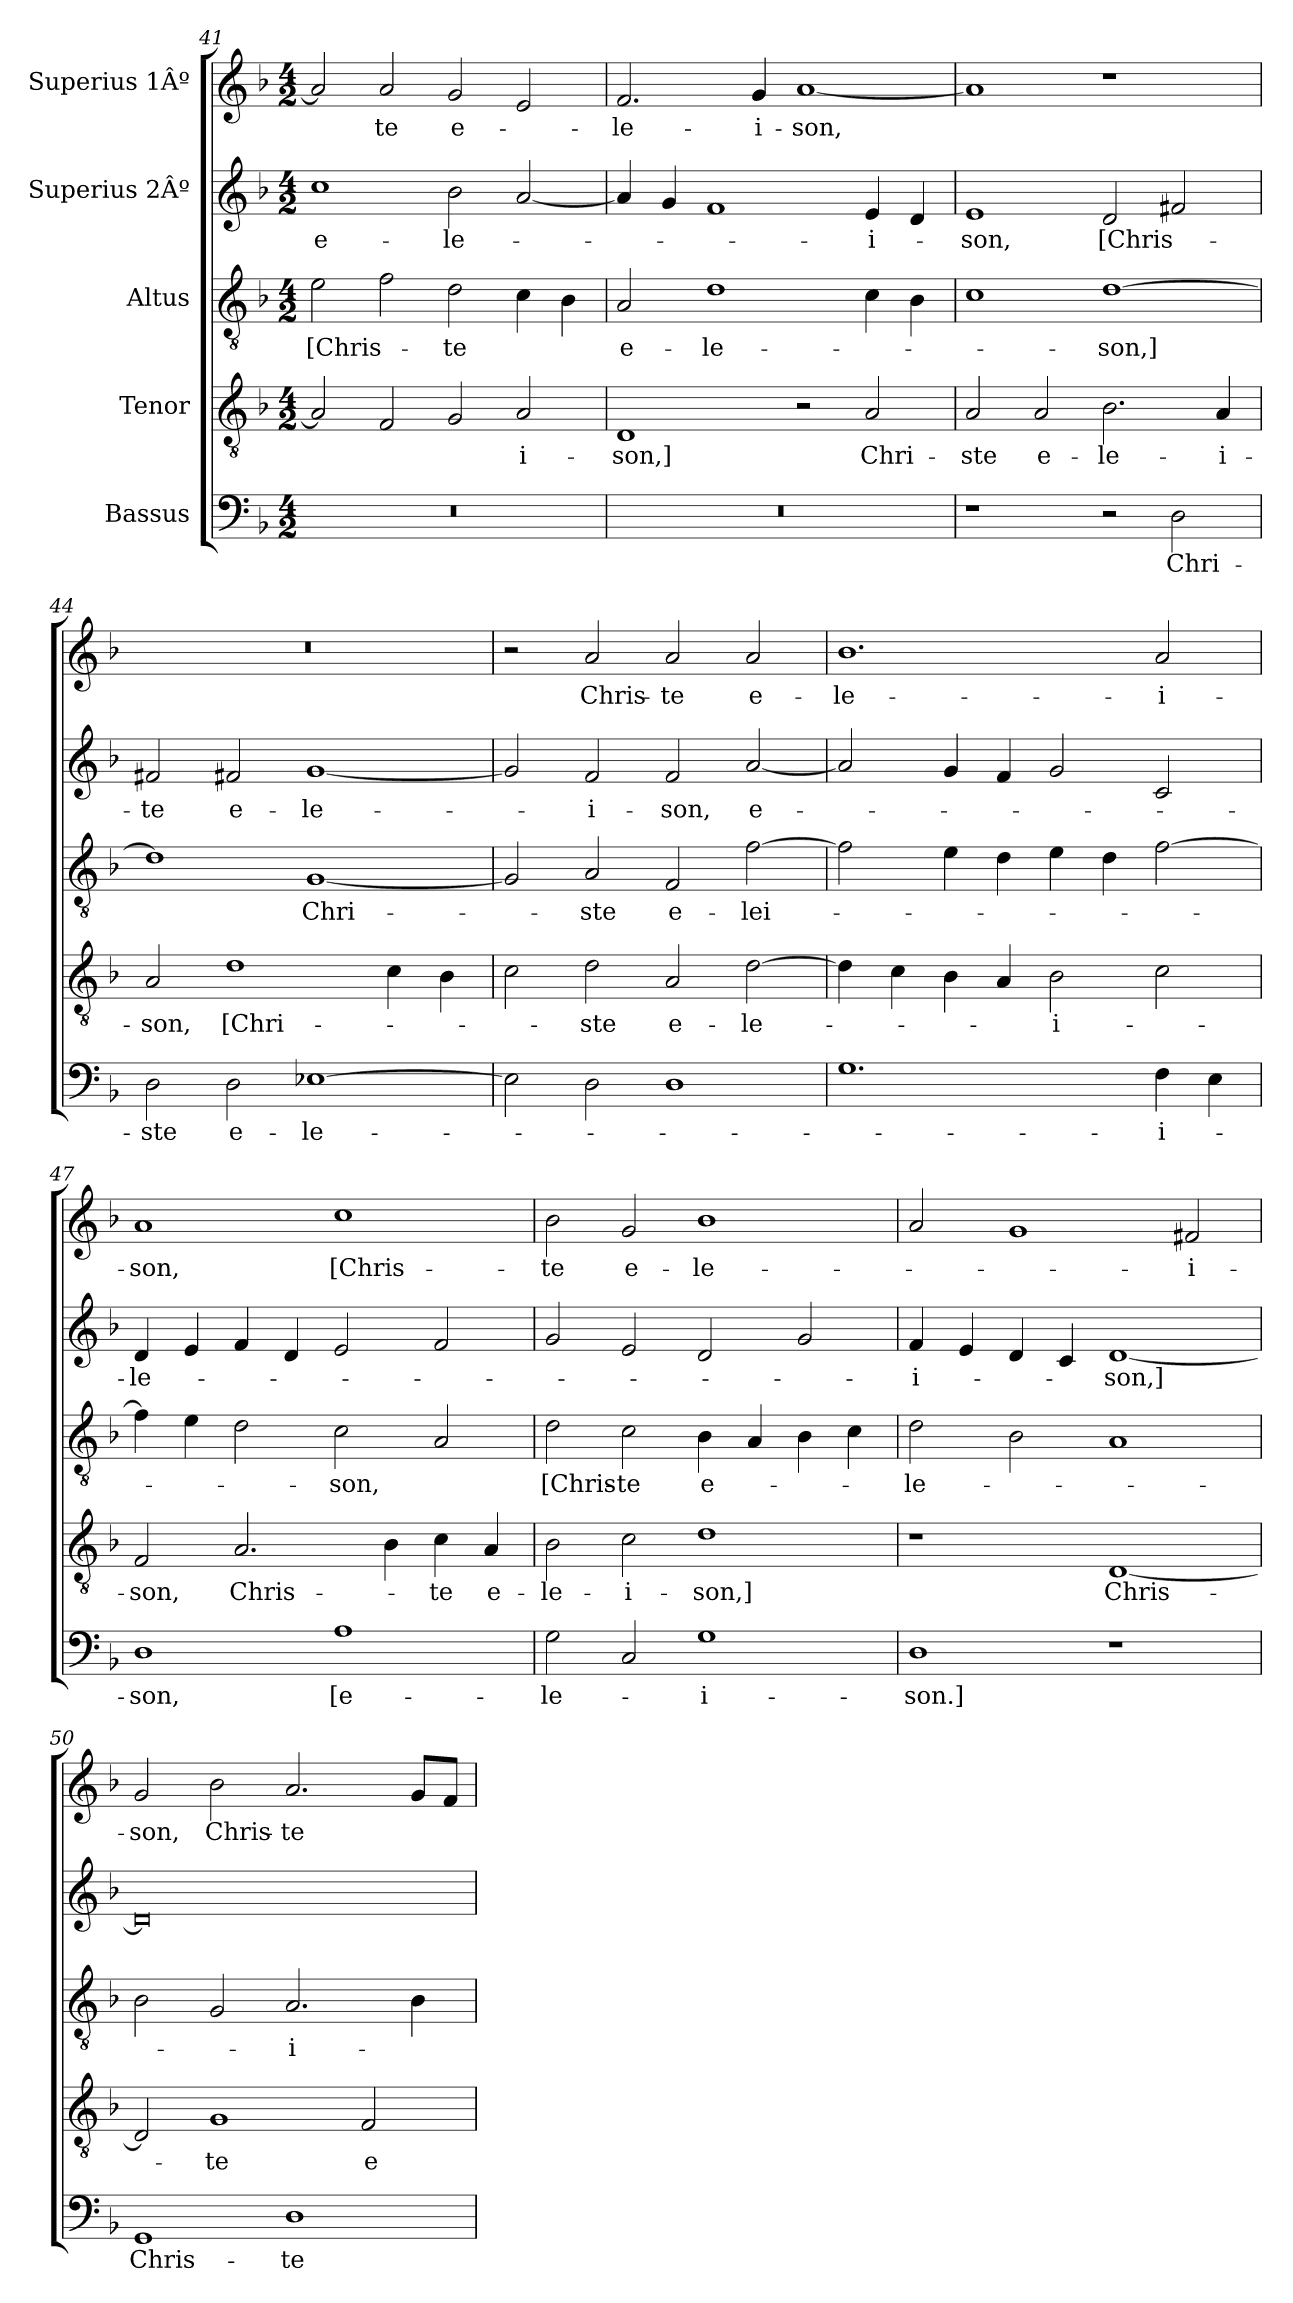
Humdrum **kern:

**kern	**text	**kern	**text	**kern	**text	**kern	**text	**kern	**text
*part5	*part5	*part4	*part4	*part3	*part3	*part2	*part2	*part1	*part1
*staff5	*staff5	*staff4	*staff4	*staff3	*staff3	*staff2	*staff2	*staff1	*staff1
*I"Bassus	*	*I"Tenor	*	*I"Altus	*	*I"Superius 2Âº	*	*I"Superius 1Âº	*
*clefF4	*	*clefGv2	*	*clefGv2	*	*clefG2	*	*clefG2	*
*k[b-]	*	*k[b-]	*	*k[b-]	*	*k[b-]	*	*k[b-]	*
*M4/2	*	*M4/2	*	*M4/2	*	*M4/2	*	*M4/2	*
=41	=41	=41	=41	=41	=41	=41	=41	=41	=41
0r	.	2A/]	.	2e\	[Chris-	1cc\	e-	2a/]	.
.	.	2F/	.	2f\	.	.	.	2a/	-te
.	.	2G/	.	2d\	-te	2b-\	-le-	2g/	e-
.	.	2A/	-i-	4c\	.	[2a/	.	2e/	.
.	.	.	.	4B-\	.	.	.	.	.
=42	=42	=42	=42	=42	=42	=42	=42	=42	=42
0r	.	1D/	-son,]	2A/	e-	4a/]	.	2.f/	-le-
.	.	.	.	.	.	4g/	.	.	.
.	.	.	.	1d\	-le-	1f/	.	.	.
.	.	.	.	.	.	.	.	4g/	-i-
.	.	2r	.	.	.	.	.	[1a/	-son,
.	.	2A/	Chri-	4c\	.	4e/	-i-	.	.
.	.	.	.	4B-\	.	4d/	.	.	.
=43	=43	=43	=43	=43	=43	=43	=43	=43	=43
1r	.	2A/	-ste	1c\	.	1e/	-son,	1a/]	.
.	.	2A/	e-	.	.	.	.	.	.
2r	.	2.B-\	-le-	[1d\	-son,]	2d/	[Chris-	1r	.
2D\	Chri-	.	.	.	.	2f#X/	.	.	.
.	.	4A/	-i-	.	.	.	.	.	.
=44	=44	=44	=44	=44	=44	=44	=44	=44	=44
2D\	-ste	2A/	-son,	1d\]	.	2f#X/	-te	0r	.
2D\	e-	1d\	[Chri-	.	.	2f#X/	e-	.	.
[1E-X\	-le-	.	.	[1G/	Chri-	[1g/	-le-	.	.
.	.	4c\	.	.	.	.	.	.	.
.	.	4B-\	.	.	.	.	.	.	.
=45	=45	=45	=45	=45	=45	=45	=45	=45	=45
2E-\]	.	2c\	.	2G/]	.	2g/]	.	2r	.
2D\	.	2d\	-ste	2A/	-ste	2f/	-i-	2a/	Chris-
1D\	.	2A/	e-	2F/	e-	2f/	-son,	2a/	-te
.	.	[2d\	-le-	[2f\	-lei-	[2a/	e-	2a/	e-
=46	=46	=46	=46	=46	=46	=46	=46	=46	=46
1.G\	.	4d\]	.	2f\]	.	2a/]	.	1.b-\	-le-
.	.	4c\	.	.	.	.	.	.	.
.	.	4B-\	.	4e\	.	4g/	.	.	.
.	.	4A/	.	4d\	.	4f/	.	.	.
.	.	2B-\	-i-	4e\	.	2g/	.	.	.
.	.	.	.	4d\	.	.	.	.	.
4F\	-i-	2c\	.	[2f\	.	2c/	.	2a/	-i-
4E\	.	.	.	.	.	.	.	.	.
=47	=47	=47	=47	=47	=47	=47	=47	=47	=47
1D\	-son,	2F/	-son,	4f\]	.	4d/	-le-	1a/	-son,
.	.	.	.	4e\	.	4e/	.	.	.
.	.	2.A/	Chris-	2d\	.	4f/	.	.	.
.	.	.	.	.	.	4d/	.	.	.
1A\	[e-	.	.	2c\	-son,	2e/	.	1cc\	[Chris-
.	.	4B-\	.	.	.	.	.	.	.
.	.	4c\	-te	2A/	.	2f/	.	.	.
.	.	4A/	e-	.	.	.	.	.	.
=48	=48	=48	=48	=48	=48	=48	=48	=48	=48
2G\	-le-	2B-\	-le-	2d\	[Chris-	2g/	.	2b-\	-te
2C/	.	2c\	-i-	2c\	-te	2e/	.	2g/	e-
1G\	-i-	1d\	-son,]	4B-\	e-	2d/	.	1b-\	-le-
.	.	.	.	4A/	.	.	.	.	.
.	.	.	.	4B-\	.	2g/	.	.	.
.	.	.	.	4c\	.	.	.	.	.
=49	=49	=49	=49	=49	=49	=49	=49	=49	=49
1D\	-son.]	1r	.	2d\	-le-	4f/	-i-	2a/	.
.	.	.	.	.	.	4e/	.	.	.
.	.	.	.	2B-\	.	4d/	.	1g/	.
.	.	.	.	.	.	4c/	.	.	.
1r	.	[1D/	Chris-	1A/	.	[1d/	-son,]	.	.
.	.	.	.	.	.	.	.	2f#X/	-i-
=50	=50	=50	=50	=50	=50	=50	=50	=50	=50
1GG/	Chris-	2D/]	.	2B-\	.	0d/]	.	2g/	-son,
.	.	1G/	-te	2G/	.	.	.	2b-\	Chris-
1D\	-te	.	.	2.A/	-i-	.	.	2.a/	-te
.	.	2F/	e-	.	.	.	.	.	.
.	.	.	.	4B-\	.	.	.	8g/L	.
.	.	.	.	.	.	.	.	8f/J	.
=	=	=	=	=	=	=	=	=	=
*-	*-	*-	*-	*-	*-	*-	*-	*-	*-
